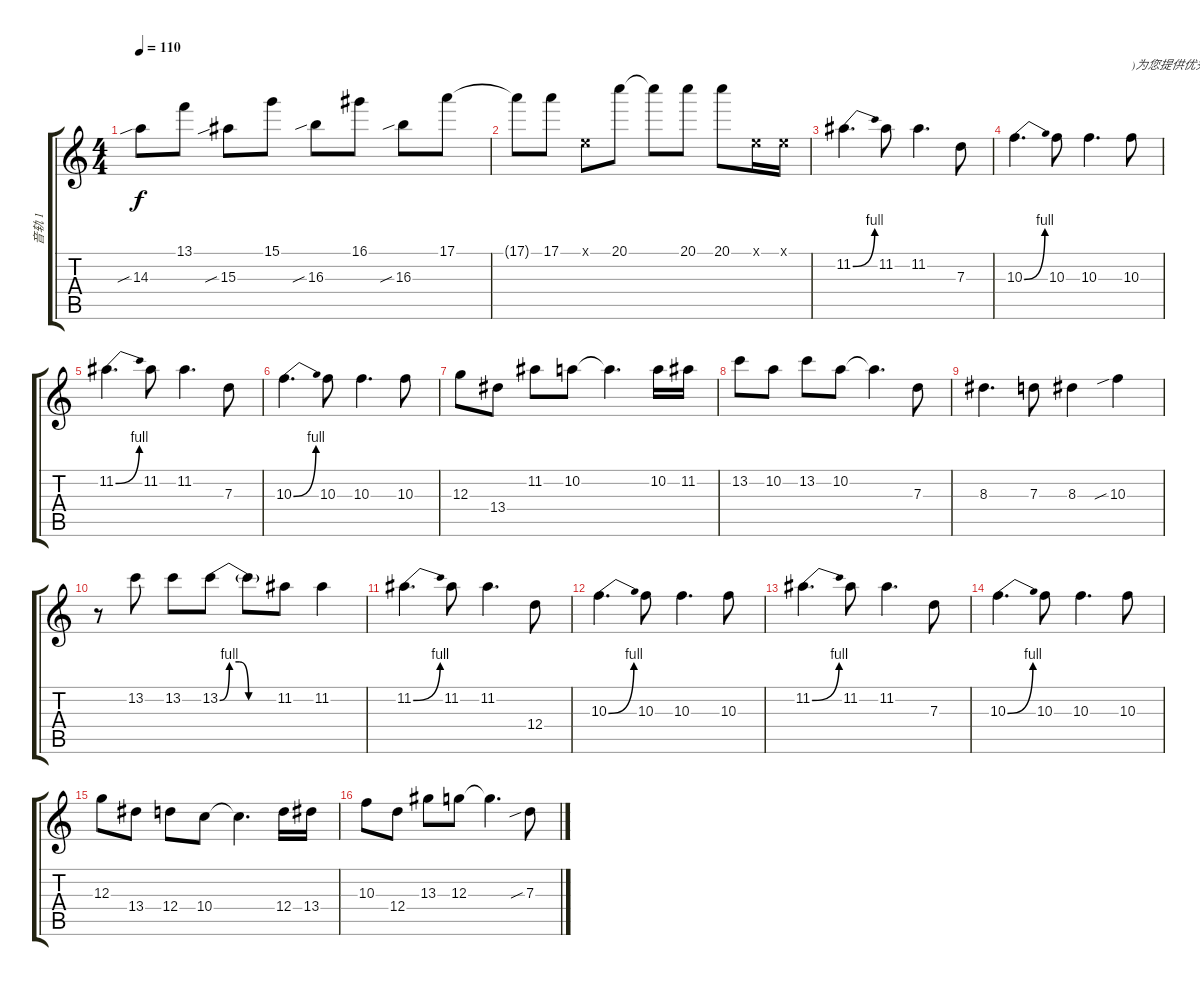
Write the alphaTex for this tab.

\track ("音轨 1" "音轨 1") {instrument overdrivenguitar}
\staff {score tabs}
\tuning (E4 B3 G3 D3 A2 E2) {hide}
\ts (4 4)
\tempo 110
\clef g2
\ks c
14.3{sib}.8{dy f} 13.1.8 15.3{sib}.8 15.1.8 16.3{sib}.8 16.1.8 16.3{sib}.8 17.1.8 |
17.1{t}.8 17.1.8 0.1{x}.8 20.1.8 20.1{t}.8 20.1.8 20.1.8 0.1{x}.16 0.1{x}.16 |
11.2{be (bend 0 0 60 4)}.4{d} 11.2.8 11.2.4{d} 7.3.8 |
10.3{be (bend 0 0 60 4)}.4{d} 10.3.8 10.3.4{d} 10.3.8{txt ")为您提供优秀的GTP!"} |
11.2{be (bend 0 0 60 4)}.4{d} 11.2.8 11.2.4{d} 7.3.8 |
10.3{be (bend 0 0 60 4)}.4{d} 10.3.8 10.3.4{d} 10.3.8 |
12.3.8 13.4.8 11.2.8 10.2.8 10.2{t}.4{d} 10.2.16 11.2.16 |
13.2.8 10.2.8 13.2.8 10.2.8 10.2{t}.4{d} 7.3.8 |
8.3.4{d} 7.3.8 8.3.4 10.3{sib}.4 |
r.8 13.2.8 13.2.8 13.2{be (custom 0 0 10 4 20 4 30 0 60 0)}.8 13.2{t}.8 11.2.8 11.2.4 |
11.2{be (bend 0 0 60 4)}.4{d} 11.2.8 11.2.4{d} 12.4.8 |
10.3{be (bend 0 0 60 4)}.4{d} 10.3.8 10.3.4{d} 10.3.8 |
11.2{be (bend 0 0 60 4)}.4{d} 11.2.8 11.2.4{d} 7.3.8 |
10.3{be (bend 0 0 60 4)}.4{d} 10.3.8 10.3.4{d} 10.3.8 |
12.3.8 13.4.8 12.4.8 10.4.8 10.4{t}.4{d} 12.4.16 13.4.16 |
10.3.8 12.4.8 13.3.8 12.3.8 12.3{t}.4{d} 7.3{sib}.8
